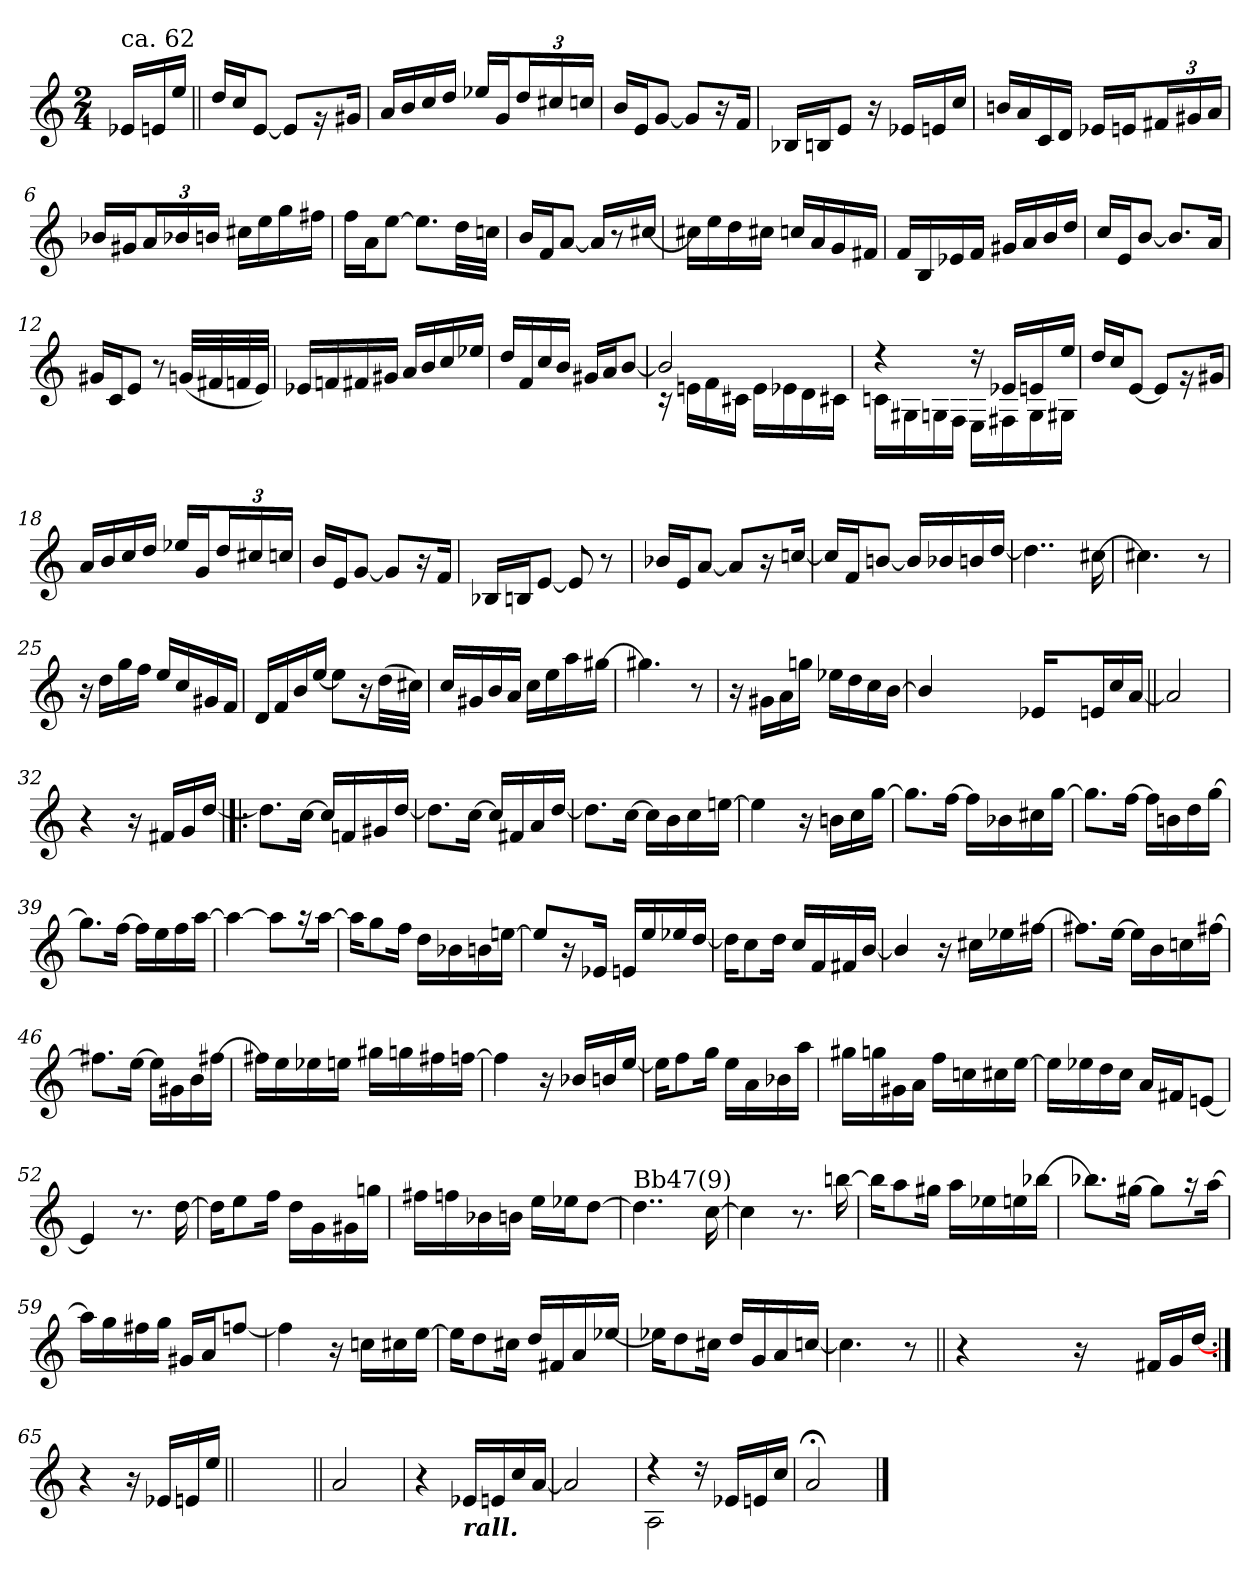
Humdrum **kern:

**kern
*part1
*staff1
*clefG2
*k[]
*a:
*M2/4
=
!LO:TX:a:t=ca. 62
16e-X/LL
16en/
16ee/JJ
=1||
16dd/LL
16cc/J
[8e/J
8e/L]
16r
16g#X/Jk
=2
16a/LL
16b/
16cc/
16dd/JJ
16ee-X/LL
16g/J
24dd/L
24cc#X/
24ccn/JJ
=3
16b/LL
16e/J
[8g/J
8g/L]
16r
16f/Jk
=4
16B-X/LL
16Bn/J
8e/J
16r
16e-X/LL
16en/
16cc/JJ
!!LO:LB:g=z
=5
16bn/LL
16a/
16c/
16d/JJ
16e-X/LL
16en/J
24f#X/L
24g#X/
24a/JJ
=6
16b-X/LL
16g#X/J
24a/L
24b-X/
24bn/JJ
16cc#X\LL
16ee\
16gg\
16ff#X\JJ
=7
16ff\LL
16a\J
[8ee\J
8.ee\L]
32dd\LL
32ccn\JJJ
=8
16b/LL
16f/J
[8a/J
16a/KL]
8r
[16cc#X/Jk
!!LO:LB:g=z
=9
16cc#X\LL]
16ee\
16dd\
16cc#X\JJ
16ccn/LL
16a/
16g/
16f#X/JJ
=10
16f/LL
16B/
16e-X/
16f/JJ
16g#X/LL
16a/
16b/
16dd/JJ
=11
16cc/LL
16e/J
[8b/J
8.b/L]
16a/Jk
=12
16g#X/LL
16c/J
8e/J
8r
(<32gn/LLL
32f#X/
32fn/
32e/JJJ)
!!LO:LB:g=z
=13
16e-X/LL
16fn/
16f#X/
16g#X/JJ
16a/LL
16b/
16cc/
16ee-X/JJ
=14
16dd/LL
16f/
16cc/
16b/JJ
16g#X/LL
16a/J
[8b/J
=15
*^
2b/]	16rc
.	16en!\LL
.	16f!\
.	16c#X!\JJ
.	16e!\LL
.	16e-X!\
.	16d!\
.	16c#X!\JJ
=16	=16
4rdd	16cn!\LL
.	16G#X!\
.	16Gn!\
.	16F!\JJ
16rdd	16E!\LL
16e-X/LL	16F#X!\
16en/	16G!\
16ee/JJ	16G#X!\JJ
*v	*v
!!LO:LB:g=z
=17
16dd/LL
16cc/J
[8e/J
8e/L]
16r
16g#X/Jk
=18
16a/LL
16b/
16cc/
16dd/JJ
16ee-X/LL
16g/J
24dd/L
24cc#X/
24ccn/JJ
=19
16b/LL
16e/J
[8g/J
8g/L]
16r
16f/Jk
=20
16B-X/LL
16Bn/J
[8e/J
8e/]
8r
!!LO:LB:g=z
=21
16b-X/LL
16e/J
[8a/J
8a/L]
16r
[16ccn/Jk
=22
16cc/LL]
16f/J
[8bn/J
16b/LL]
16b-X/
16bn/
[16dd/JJ
=23
4..dd\]
[16cc#X\
=24
4.cc#X\]
8r
!!LO:LB:g=z
=25
16r
16dd\LL
16gg\
16ff\JJ
16ee/LL
16cc/
16g#X/
16f/JJ
=26
16d/LL
16f/
16b/
[16ee/JJ
8ee\L]
16r
(>32dd\LL
32cc#X\JJJ)
=27
16cc/LL
16g#X/
16b/
16a/JJ
16cc\LL
16ee\
16aa\
[16gg#X\JJ
=28
4.gg#X\]
8r
!!LO:LB:g=z
=29
16r
16g#X\LL
16a\
16ggn\JJ
16ee-X\LL
16dd\
16cc\
[16b\JJ
=30
4b/]
16ryy
16ryy
16ryy
16ryy
16e-X/LL
4ryy
16en/
16cc/
[>16a/JJ
=31||
2a/]
=32
4r
16r
16f#X/LL
16g/
[16dd/JJ
!!LO:LB:g=z
=33!|:
*k[]
*C:
8.dd\L]
[16cc\Jk
16cc/LL]
16fn/
16g#X/
[16dd/JJ
=34
8.dd\L]
[16cc\Jk
16cc/LL]
16f#X/
16a/
[16dd/JJ
=35
8.dd\L]
[16cc\Jk
16cc\LL]
16b\
16cc\
[16een\JJ
=36
4ee\]
16r
16bn\LL
16cc\
[16gg\JJ
!!LO:LB:g=z
=37
8.gg\L]
[16ff\Jk
16ff\LL]
16b-X\
16cc#X\
[16gg\JJ
=38
8.gg\L]
[16ff\Jk
16ff\LL]
16bn\
16dd\
[16gg\JJ
=39
8.ggn\L]
[16ff\Jk
16ff\LL]
16ee\
16ff\
[16aa\JJ
=40
4aa\_
8aa\L]
16r
[16aa\Jk
!!LO:PB:g=z
=41
16aa\KL]
8gg\
16ff\Jk
16dd\LL
16b-X\
16bn\
[16een\JJ
=42
8ee/L]
16r
16e-X/Jk
16en/LL
16ee/
16ee-X/
[16dd/JJ
=43
16dd\KL]
8cc\
16dd\Jk
16cc/LL
16f/
16f#X/
[16b/JJ
=44
4b/]
16r
16cc#X\LL
16ee-X\
[16ff#X\JJ
!!LO:LB:g=z
=45
8.ff#X\L]
[16ee\Jk
16ee\LL]
16b\
16ccn\
[16ff#X\JJ
=46
8.ff#X\L]
[16ee\Jk
16ee\LL]
16g#X\
16b\
[16ff#X\JJ
=47
16ff#X\LL]
16ee\
16ee-X\
16een\JJ
16gg#X\LL
16ggn\
16ff#X\
[16ffn\JJ
=48
4ff\]
16r
16b-X/LL
16bn/
[16ee/JJ
!!LO:LB:g=z
=49
16ee\KL]
8ff\
16gg\Jk
16ee\LL
16a\
16b-X\
16aa\JJ
=50
16gg#X\LL
16ggn\
16g#X\
16a\JJ
16ff\LL
16ccn\
16cc#X\
[16ee\JJ
=51
16ee\LL]
16ee-X\
16dd\
16cc\JJ
16a/LL
16f#X/J
[8en/J
=52
4e/]
8.r
[16dd\
!!LO:LB:g=z
=53
16dd\KL]
8ee\
16ff\Jk
16dd\LL
16g\
16g#X\
16ggn\JJ
=54
16ff#X\LL
16ffn\
16b-X\
16bn\JJ
16ee\LL
16ee-X\J
[8dd\J
=55
!LO:TX:a:t=Bb47(9)
4..dd\]
[16cc\
=56
4cc\]
8.r
[16bbn\
!!LO:LB:g=z
=57
16bb\KL]
8aa\
16gg#X\Jk
16aa\LL
16ee-X\
16een\
[16bb-X\JJ
=58
8.bb-X\L]
[16gg#X\Jk
8gg#\L]
16r
[16aa\Jk
=59
16aa\LL]
16gg\
16ff#X\
16gg\JJ
16g#X/LL
16a/J
[8ffn/J
=60
4ff\]
16r
16ccn\LL
16cc#X\
[16ee\JJ
!!LO:LB:g=z
=61
16ee\KL]
8dd\
16cc#X\Jk
16dd/LL
16f#X/
16a/
[16ee-X/JJ
=62
16ee-X\KL]
8dd\
16cc#X\Jk
16dd/LL
16g/
16a/
[16ccn/JJ
=63
4.cc\]
8r
=64||
4r
8ryy
8ryy
16r
4ryy
16f#X/LL
16g/
[>16dd/JJ
!!LO:LB:g=z
=65:|!
*^
4r	4rcyy
16r	4ryy
16e-X/LL	.
16en/	.
16ee/JJ	.
*v	*v
=65X651||
2ryy
!!LO:LB:g=z
=66||
*k[]
*a:
2a/
=67
4r
!LO:TX:b:Bi:t=rall.
16e-X/LL
16en/
16cc/
[16a/JJ
=68
2a/]
=69
*^
4rdd	2A!\
16rdd	.
16e-X/LL	.
16en/	.
16cc/JJ	.
*v	*v
=70
2a;/
==
*-
